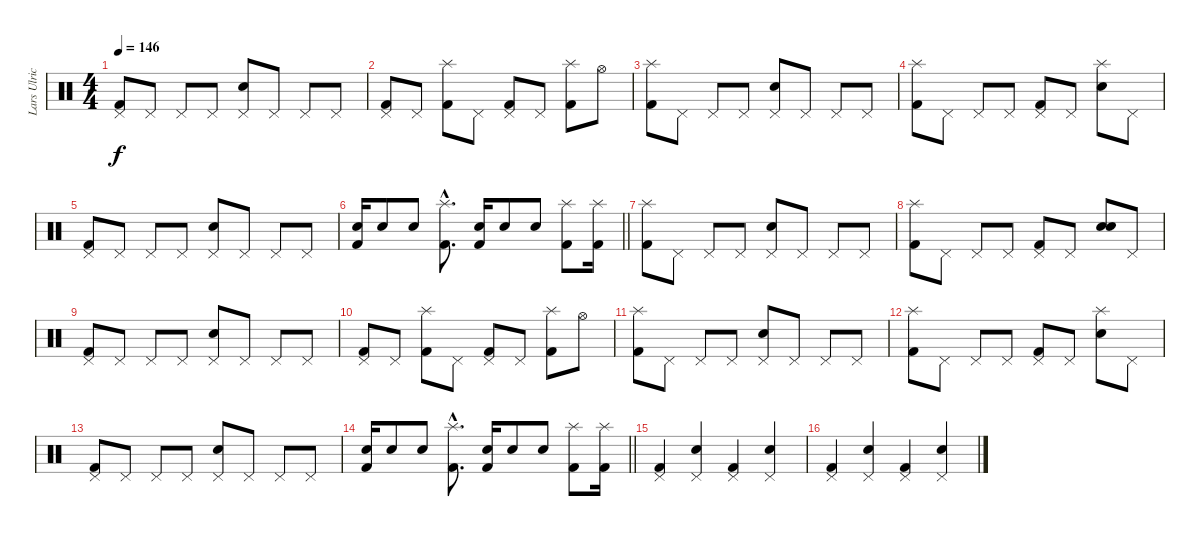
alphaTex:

\track ("Lars Ulrich" "Lars Ulric") {instrument percussion}
\staff {score}
\articulation defaults
\ts (4 4)
\tempo 146
\clef neutral
\ks c
("Pedal Hi-Hat (hit)" "Kick (hit) 2").8{dy f} "Pedal Hi-Hat (hit)".8 "Pedal Hi-Hat (hit)".8 "Pedal Hi-Hat (hit)".8 ("Pedal Hi-Hat (hit)" "Snare (hit) 2").8 "Pedal Hi-Hat (hit)".8 "Pedal Hi-Hat (hit)".8 "Pedal Hi-Hat (hit)".8 |
("Pedal Hi-Hat (hit)" "Kick (hit) 2").8 "Pedal Hi-Hat (hit)".8 ("Splash (hit)" "Kick (hit) 2").8 "Pedal Hi-Hat (hit)".8 ("Pedal Hi-Hat (hit)" "Kick (hit) 2").8 "Pedal Hi-Hat (hit)".8 ("Splash (hit)" "Kick (hit) 2").8 "Hi-Hat (open)".8 |
("Splash (hit)" "Kick (hit) 2").8 "Pedal Hi-Hat (hit)".8 "Pedal Hi-Hat (hit)".8 "Pedal Hi-Hat (hit)".8 ("Pedal Hi-Hat (hit)" "Snare (hit) 2").8 "Pedal Hi-Hat (hit)".8 "Pedal Hi-Hat (hit)".8 "Pedal Hi-Hat (hit)".8 |
("Splash (hit)" "Kick (hit) 2").8 "Pedal Hi-Hat (hit)".8 "Pedal Hi-Hat (hit)".8 "Pedal Hi-Hat (hit)".8 ("Pedal Hi-Hat (hit)" "Kick (hit) 2").8 "Pedal Hi-Hat (hit)".8 ("Splash (hit)" "Snare (hit) 2").8 "Pedal Hi-Hat (hit)".8 |
("Pedal Hi-Hat (hit)" "Kick (hit) 2").8 "Pedal Hi-Hat (hit)".8 "Pedal Hi-Hat (hit)".8 "Pedal Hi-Hat (hit)".8 ("Pedal Hi-Hat (hit)" "Snare (hit) 2").8 "Pedal Hi-Hat (hit)".8 "Pedal Hi-Hat (hit)".8 "Pedal Hi-Hat (hit)".8 |
\barLineRight lightlight
("Snare (hit) 2" "Kick (hit) 2").16 "Snare (hit) 2".8 "Snare (hit) 2".8 ("Splash (hit)"{hac} "Kick (hit) 2"{hac}).8{d} ("Snare (hit) 2" "Kick (hit) 2").16 "Snare (hit) 2".8 "Snare (hit) 2".8 ("Splash (hit)" "Kick (hit) 2").8 ("Splash (hit)" "Kick (hit) 2").16 |
("Splash (hit)" "Kick (hit) 2").8 "Pedal Hi-Hat (hit)".8 "Pedal Hi-Hat (hit)".8 "Pedal Hi-Hat (hit)".8 ("Pedal Hi-Hat (hit)" "Snare (hit) 2").8 "Pedal Hi-Hat (hit)".8 "Pedal Hi-Hat (hit)".8 "Pedal Hi-Hat (hit)".8 |
("Splash (hit)" "Kick (hit) 2").8 "Pedal Hi-Hat (hit)".8 "Pedal Hi-Hat (hit)".8 "Pedal Hi-Hat (hit)".8 ("Pedal Hi-Hat (hit)" "Kick (hit) 2").8 "Pedal Hi-Hat (hit)".8 ("Snare (hit)" "Snare (hit) 2").8 "Pedal Hi-Hat (hit)".8 |
("Pedal Hi-Hat (hit)" "Kick (hit) 2").8 "Pedal Hi-Hat (hit)".8 "Pedal Hi-Hat (hit)".8 "Pedal Hi-Hat (hit)".8 ("Pedal Hi-Hat (hit)" "Snare (hit) 2").8 "Pedal Hi-Hat (hit)".8 "Pedal Hi-Hat (hit)".8 "Pedal Hi-Hat (hit)".8 |
("Pedal Hi-Hat (hit)" "Kick (hit) 2").8 "Pedal Hi-Hat (hit)".8 ("Splash (hit)" "Kick (hit) 2").8 "Pedal Hi-Hat (hit)".8 ("Pedal Hi-Hat (hit)" "Kick (hit) 2").8 "Pedal Hi-Hat (hit)".8 ("Splash (hit)" "Kick (hit) 2").8 "Hi-Hat (open)".8 |
("Splash (hit)" "Kick (hit) 2").8 "Pedal Hi-Hat (hit)".8 "Pedal Hi-Hat (hit)".8 "Pedal Hi-Hat (hit)".8 ("Pedal Hi-Hat (hit)" "Snare (hit) 2").8 "Pedal Hi-Hat (hit)".8 "Pedal Hi-Hat (hit)".8 "Pedal Hi-Hat (hit)".8 |
("Splash (hit)" "Kick (hit) 2").8 "Pedal Hi-Hat (hit)".8 "Pedal Hi-Hat (hit)".8 "Pedal Hi-Hat (hit)".8 ("Pedal Hi-Hat (hit)" "Kick (hit) 2").8 "Pedal Hi-Hat (hit)".8 ("Splash (hit)" "Snare (hit) 2").8 "Pedal Hi-Hat (hit)".8 |
("Pedal Hi-Hat (hit)" "Kick (hit) 2").8 "Pedal Hi-Hat (hit)".8 "Pedal Hi-Hat (hit)".8 "Pedal Hi-Hat (hit)".8 ("Pedal Hi-Hat (hit)" "Snare (hit) 2").8 "Pedal Hi-Hat (hit)".8 "Pedal Hi-Hat (hit)".8 "Pedal Hi-Hat (hit)".8 |
\barLineRight lightlight
("Snare (hit) 2" "Kick (hit) 2").16 "Snare (hit) 2".8 "Snare (hit) 2".8 ("Splash (hit)"{hac} "Kick (hit) 2"{hac}).8{d} ("Snare (hit) 2" "Kick (hit) 2").16 "Snare (hit) 2".8 "Snare (hit) 2".8 ("Splash (hit)" "Kick (hit) 2").8 ("Splash (hit)" "Kick (hit) 2").16 |
("Pedal Hi-Hat (hit)" "Kick (hit) 2").4 ("Pedal Hi-Hat (hit)" "Snare (hit) 2").4 ("Pedal Hi-Hat (hit)" "Kick (hit) 2").4 ("Pedal Hi-Hat (hit)" "Snare (hit) 2").4 |
("Pedal Hi-Hat (hit)" "Kick (hit) 2").4 ("Pedal Hi-Hat (hit)" "Snare (hit) 2").4 ("Pedal Hi-Hat (hit)" "Kick (hit) 2").4 ("Pedal Hi-Hat (hit)" "Snare (hit) 2").4
